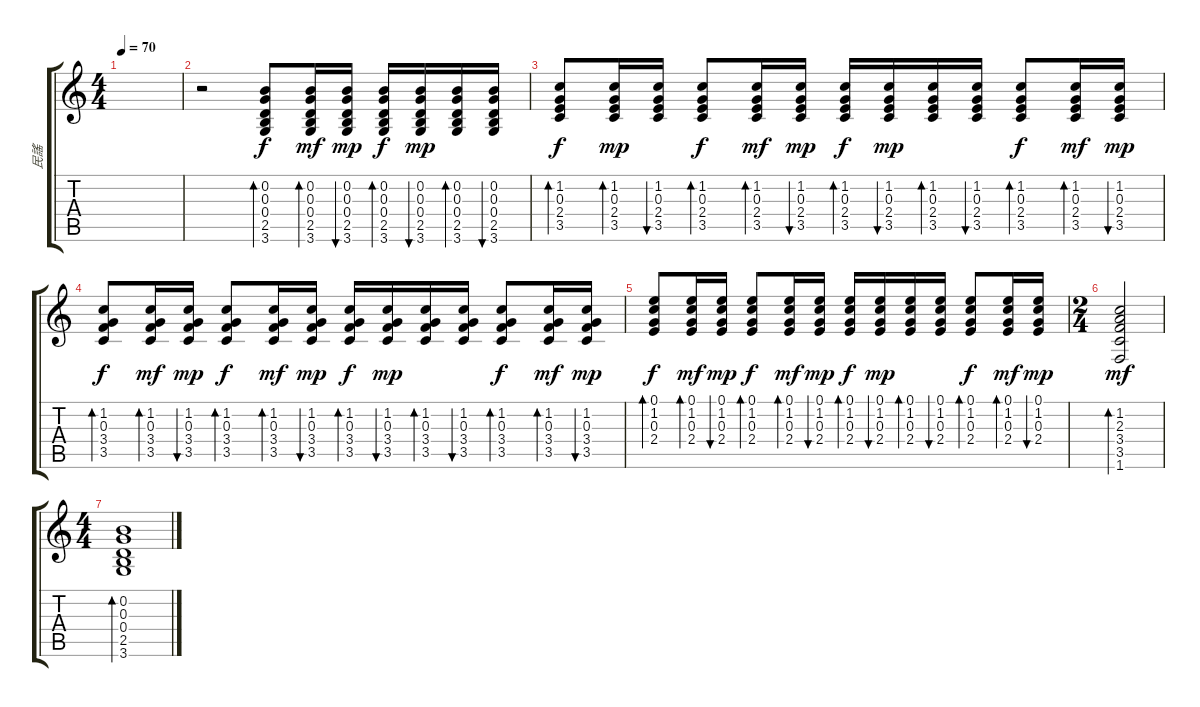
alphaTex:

\track ("民謠" "民謠") {instrument acousticguitarsteel}
\staff {score tabs}
\tuning (E4 B3 G3 D3 A2 E2) {hide}
\ts (4 4)
\tempo 70
\clef g2
\ks c
|
r.2 (0.2 0.3 0.4 2.5 3.6).8{bd 30 dy f} (0.2 0.3 0.4 2.5 3.6).16{bd 30 dy mf} (0.2 0.3 0.4 2.5 3.6).16{bu 30 dy mp} (0.2 0.3 0.4 2.5 3.6).16{bd 30 dy f} (0.2 0.3 0.4 2.5 3.6).16{bu 30 dy mp} (0.2 0.3 0.4 2.5 3.6).16{bd 30} (0.2 0.3 0.4 2.5 3.6).16{bu 30} |
(1.2 0.3 2.4 3.5).8{bd 30 dy f} (1.2 0.3 2.4 3.5).16{bd 30 dy mp} (1.2 0.3 2.4 3.5).16{bu 30} (1.2 0.3 2.4 3.5).8{bd 30 dy f} (1.2 0.3 2.4 3.5).16{bd 30 dy mf} (1.2 0.3 2.4 3.5).16{bu 30 dy mp} (1.2 0.3 2.4 3.5).16{bd 30 dy f} (1.2 0.3 2.4 3.5).16{bu 30 dy mp} (1.2 0.3 2.4 3.5).16{bd 30} (1.2 0.3 2.4 3.5).16{bu 30} (1.2 0.3 2.4 3.5).8{bd 30 dy f} (1.2 0.3 2.4 3.5).16{bd 30 dy mf} (1.2 0.3 2.4 3.5).16{bu 30 dy mp} |
(1.2 0.3 3.4 3.5).8{bd 30 dy f} (1.2 0.3 3.4 3.5).16{bd 30 dy mf} (1.2 0.3 3.4 3.5).16{bu 30 dy mp} (1.2 0.3 3.4 3.5).8{bd 30 dy f} (1.2 0.3 3.4 3.5).16{bd 30 dy mf} (1.2 0.3 3.4 3.5).16{bu 30 dy mp} (1.2 0.3 3.4 3.5).16{bd 30 dy f} (1.2 0.3 3.4 3.5).16{bu 30 dy mp} (1.2 0.3 3.4 3.5).16{bd 30} (1.2 0.3 3.4 3.5).16{bu 30} (1.2 0.3 3.4 3.5).8{bd 30 dy f} (1.2 0.3 3.4 3.5).16{bd 30 dy mf} (1.2 0.3 3.4 3.5).16{bu 30 dy mp} |
(0.1 1.2 0.3 2.4).8{bd 30 dy f} (0.1 1.2 0.3 2.4).16{bd 30 dy mf} (0.1 1.2 0.3 2.4).16{bu 30 dy mp} (0.1 1.2 0.3 2.4).8{bd 30 dy f} (0.1 1.2 0.3 2.4).16{bd 30 dy mf} (0.1 1.2 0.3 2.4).16{bu 30 dy mp} (0.1 1.2 0.3 2.4).16{bd 30 dy f} (0.1 1.2 0.3 2.4).16{bu 30 dy mp} (0.1 1.2 0.3 2.4).16{bd 30} (0.1 1.2 0.3 2.4).16{bu 30} (0.1 1.2 0.3 2.4).8{bd 30 dy f} (0.1 1.2 0.3 2.4).16{bd 30 dy mf} (0.1 1.2 0.3 2.4).16{bu 30 dy mp} |
\ts (2 4)
(1.2 2.3 3.4 3.5 1.6).2{bd 30 dy mf} |
\ts (4 4)
(0.2 0.3 0.4 2.5 3.6).1{bd 120}
